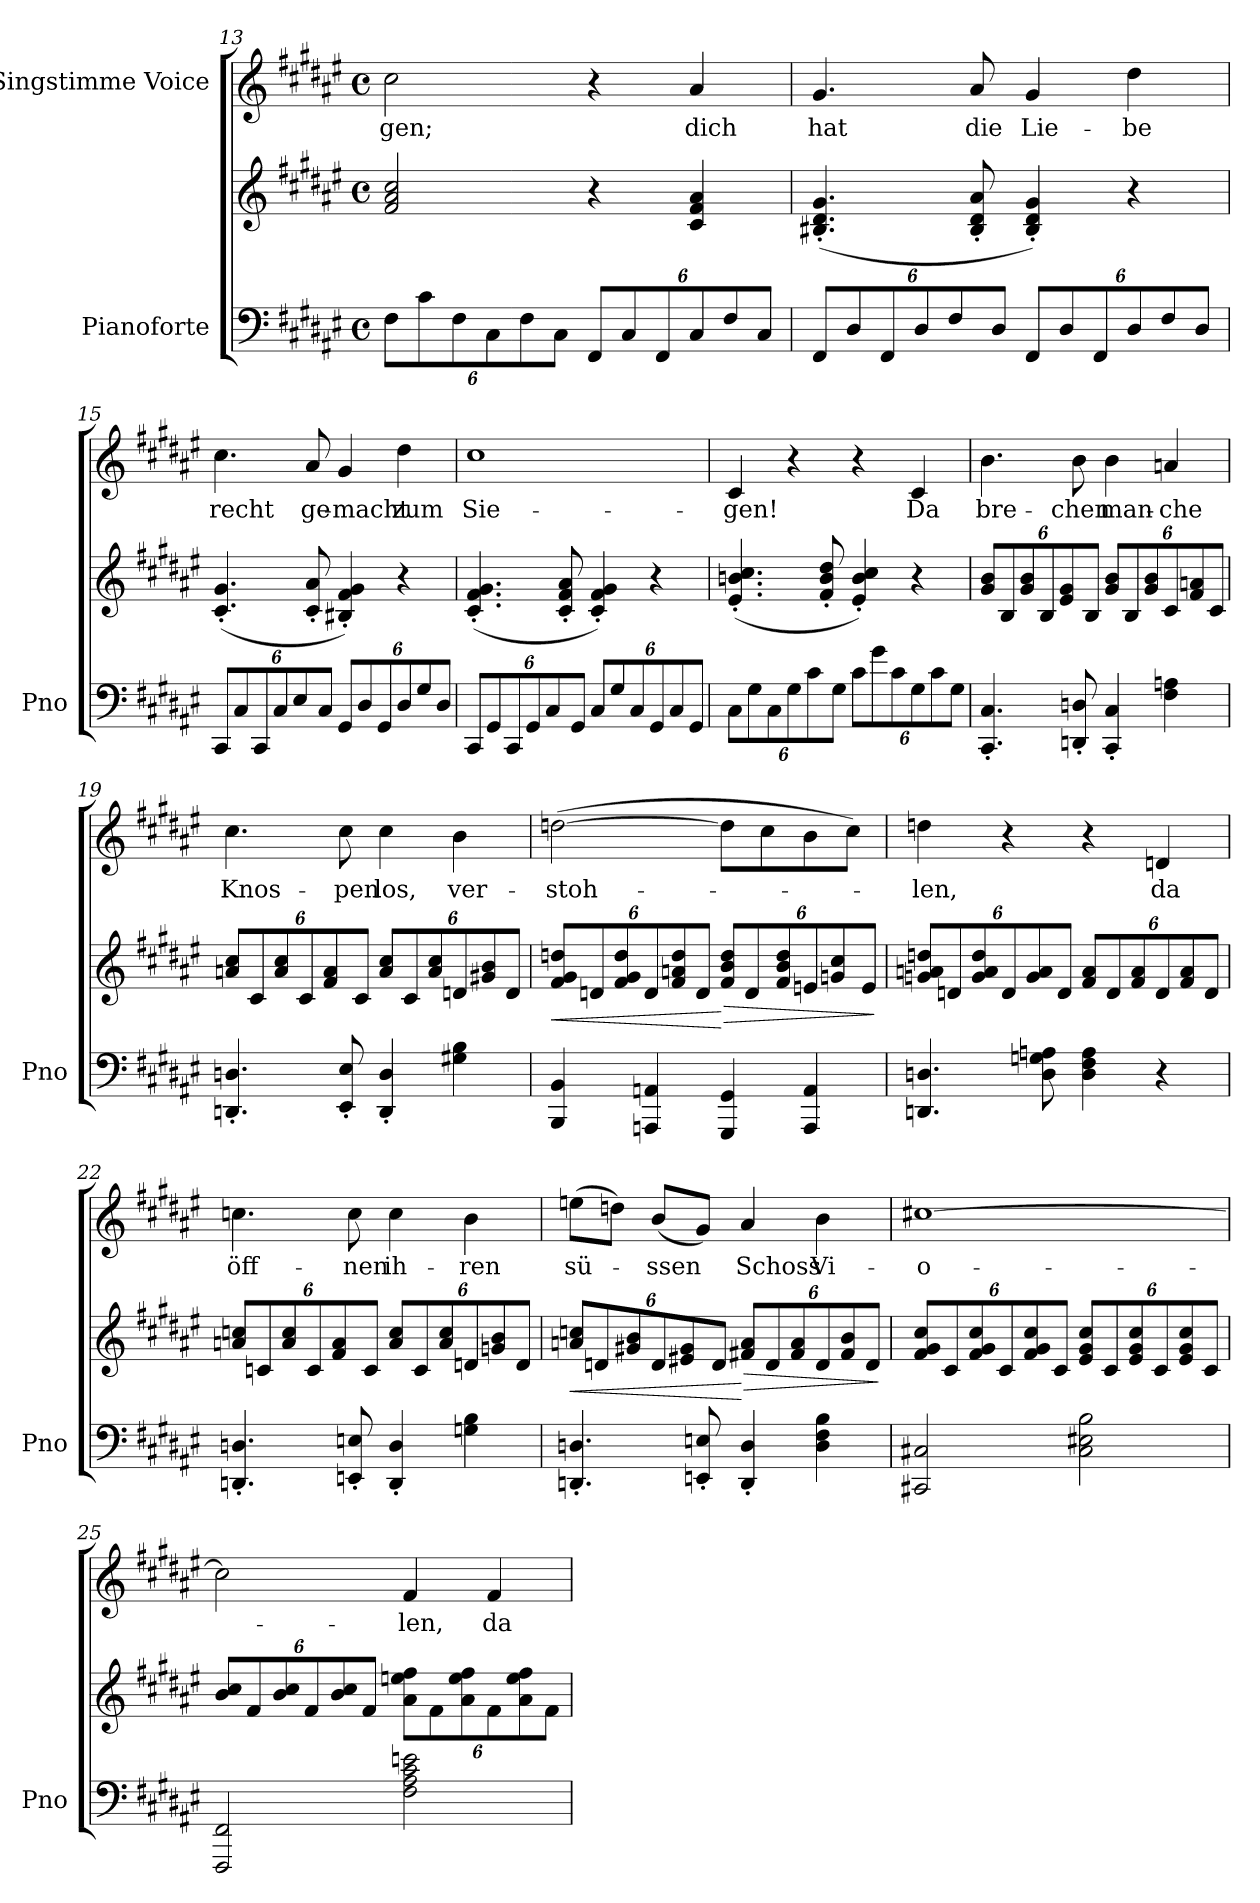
**kern	**kern	**dynam	**kern	**text
*part2	*part2	*part2	*part1	*part1
*staff3	*staff2	*staff2/3	*staff1	*staff1
*I"Pianoforte	*	*	*I"Singstimme Voice	*
*I'Pno	*	*	*	*
*clefF4	*clefG2	*	*clefG2	*
*k[f#c#g#d#a#e#]	*k[f#c#g#d#a#e#]	*	*k[f#c#g#d#a#e#]	*
*M4/4	*M4/4	*	*M4/4	*
*met(c)	*met(c)	*	*met(c)	*
=13	=13	=13	=13	=13
!	!	!	!	!LO:LY:b
12F#\L	2f#/ 2a#/ 2cc#/	.	2cc#\	-gen;
12c#\	.	.	.	.
12F#\	.	.	.	.
12C#\	.	.	.	.
12F#\	.	.	.	.
12C#\J	.	.	.	.
12FF#/L	4r	.	4r	.
12C#/	.	.	.	.
12FF#/	.	.	.	.
!	!	!	!	!LO:LY:b
12C#/	4c#/ 4f#/ 4a#/	.	4a#/	dich
12F#/	.	.	.	.
12C#/J	.	.	.	.
!!LO:LB:g=z
=14	=14	=14	=14	=14
!	!	!	!	!LO:LY:b
12FF#/L	(4.B#X/' 4.d#/' 4.g#/'	.	4.g#/	hat
12D#/	.	.	.	.
12FF#/	.	.	.	.
12D#/	.	.	.	.
12F#/	.	.	.	.
!	!	!	!	!LO:LY:b
.	8B#/' 8d#/' 8a#/'	.	8a#/	die
12D#/J	.	.	.	.
!	!	!	!	!LO:LY:b
12FF#/L	4B#/' 4d#/' 4g#/')	.	4g#/	Lie-
12D#/	.	.	.	.
12FF#/	.	.	.	.
!	!	!	!	!LO:LY:b
12D#/	4r	.	4dd#\	-be
12F#/	.	.	.	.
12D#/J	.	.	.	.
!!LO:PB:g=z
=15	=15	=15	=15	=15
!	!	!	!	!LO:LY:b
12CC#/L	(4.c#/' 4.g#/'	.	4.cc#\	recht
12C#/	.	.	.	.
12CC#/	.	.	.	.
12C#/	.	.	.	.
12E#/	.	.	.	.
!	!	!	!	!LO:LY:b
.	8c#/' 8a#/'	.	8a#/	ge-
12C#/J	.	.	.	.
!	!	!	!	!LO:LY:b
12GG#/L	4B#X/' 4f#/' 4g#/')	.	4g#/	-macht
12D#/	.	.	.	.
12GG#/	.	.	.	.
!	!	!	!	!LO:LY:b
12D#/	4r	.	4dd#\	zum
12G#/	.	.	.	.
12D#/J	.	.	.	.
=16	=16	=16	=16	=16
!	!	!	!	!LO:LY:b
12CC#/L	(4.c#/' 4.f#/' 4.g#/'	.	1cc#	Sie-
12GG#/	.	.	.	.
12CC#/	.	.	.	.
12GG#/	.	.	.	.
12C#/	.	.	.	.
.	8c#/' 8f#/' 8a#/'	.	.	.
12GG#/J	.	.	.	.
12C#/L	4c#/' 4f#/' 4g#/')	.	.	.
12G#/	.	.	.	.
12C#/	.	.	.	.
12GG#/	4r	.	.	.
12C#/	.	.	.	.
12GG#/J	.	.	.	.
!!LO:LB:g=z
=17	=17	=17	=17	=17
!	!	!	!	!LO:LY:b
12C#\L	(4.e#/' 4.bn/' 4.cc#/'	.	4c#/	-gen!
12G#\	.	.	.	.
12C#\	.	.	.	.
12G#\	.	.	4r	.
12c#\	.	.	.	.
.	8f#/' 8b/' 8dd#/'	.	.	.
12G#\J	.	.	.	.
12c#\L	4e#/' 4b/' 4cc#/')	.	4r	.
12g#\	.	.	.	.
12c#\	.	.	.	.
!	!	!	!	!LO:LY:b
12G#\	4r	.	4c#/	Da
12c#\	.	.	.	.
12G#\J	.	.	.	.
!!LO:LB:g=z
=18	=18	=18	=18	=18
!	!	!	!	!LO:LY:b
4.CC#/' 4.C#/'	12g#/ 12b/L	.	4.b\	bre-
.	12B/	.	.	.
.	12g#/ 12b/	.	.	.
.	12B/	.	.	.
.	12e#/ 12g#/	.	.	.
!	!	!	!	!LO:LY:b
8DDn/' 8Dn/'	.	.	8b\	-chen
.	12B/J	.	.	.
!	!	!	!	!LO:LY:b
4CC#/' 4C#/'	12g#/ 12b/L	.	4b\	man-
.	12B/	.	.	.
.	12g#/ 12b/	.	.	.
!	!	!	!	!LO:LY:b
4F#\ 4An\	12c#/	.	4an/	-che
.	12f#/ 12an/	.	.	.
.	12c#/J	.	.	.
=19	=19	=19	=19	=19
!	!	!	!	!LO:LY:b
4.DDn/' 4.Dn/'	12an/ 12cc#/L	.	4.cc#\	Knos-
.	12c#/	.	.	.
.	12a/ 12cc#/	.	.	.
.	12c#/	.	.	.
.	12f#/ 12a/	.	.	.
!	!	!	!	!LO:LY:b
8EE#/' 8E#/'	.	.	8cc#\	-pen
.	12c#/J	.	.	.
!	!	!	!	!LO:LY:b
4DD/' 4D/'	12a/ 12cc#/L	.	4cc#\	los,
.	12c#/	.	.	.
.	12a/ 12cc#/	.	.	.
!	!	!	!	!LO:LY:b
4G#X\ 4B\	12dn/	.	4b\	ver-
.	12g#X/ 12b/	.	.	.
.	12d/J	.	.	.
!!LO:LB:g=z
=20	=20	=20	=20	=20
!	!	!LO:HP:b	!	!LO:LY:b
4BBB/ 4BB/	12f#/ 12g#/ 12ddn/L	<	([2ddn\	-stoh-
.	12dn/	.	.	.
.	12f#/ 12g#/ 12dd/	.	.	.
4AAAn/ 4AAn/	12d/	.	.	.
.	12f#/ 12an/ 12dd/	.	.	.
.	12d/J	.	.	.
!	!	!LO:HP:n=1:b	!	!
4GGG#/ 4GG#/	12f#/ 12b/ 12dd/L	[ >	8dd\L]	.
.	12d/	.	.	.
.	.	.	8cc#\	.
.	12f#/ 12b/ 12dd/	.	.	.
4AAA/ 4AA/	12en/	.	8b\	.
.	12gn/ 12cc#/	.	.	.
.	.	.	8cc#\J)	.
.	12e/J	.	.	.
.	.	]	.	.
!!LO:LB:g=z
=21	=21	=21	=21	=21
!	!	!	!	!LO:LY:b
4.DDn/ 4.Dn/	12gn/ 12an/ 12ddn/L	.	4ddn\	-len,
.	12dn/	.	.	.
.	12g/ 12a/ 12dd/	.	.	.
.	12d/	.	4r	.
.	12g/ 12a/	.	.	.
8D\ 8Gn\ 8An\	.	.	.	.
.	12d/J	.	.	.
4D\ 4F#\ 4A\	12f#/ 12a/L	.	4r	.
.	12d/	.	.	.
.	12f#/ 12a/	.	.	.
!	!	!	!	!LO:LY:b
4r	12d/	.	4dn/	da
.	12f#/ 12a/	.	.	.
.	12d/J	.	.	.
=22	=22	=22	=22	=22
!	!	!	!	!LO:LY:b
4.DDn/' 4.Dn/'	12an/ 12ccn/L	.	4.ccn\	öff-
.	12cn/	.	.	.
.	12a/ 12cc/	.	.	.
.	12c/	.	.	.
.	12f#/ 12a/	.	.	.
!	!	!	!	!LO:LY:b
8EEn/' 8En/'	.	.	8cc\	-nen
.	12c/J	.	.	.
!	!	!	!	!LO:LY:b
4DD/' 4D/'	12a/ 12cc/L	.	4cc\	ih-
.	12c/	.	.	.
.	12a/ 12cc/	.	.	.
!	!	!	!	!LO:LY:b
4Gn\ 4B\	12dn/	.	4b\	-ren
.	12gn/ 12b/	.	.	.
.	12d/J	.	.	.
!!LO:PB:g=z
=23	=23	=23	=23	=23
!	!	!LO:HP:b	!	!LO:LY:b
4.DDn/' 4.Dn/'	12an/ 12ccn/L	<	(8een\L	sü-
.	12dn/	.	.	.
.	.	.	8ddn\J)	.
.	12g#X/ 12b/	.	.	.
!	!	!	!	!LO:LY:b
.	12d/	.	(8b/L	-ssen
.	12e#X/ 12g#/	.	.	.
8EEn/' 8En/'	.	.	8g#/J)	.
.	12d/J	.	.	.
!	!	!LO:HP:n=1:b	!	!LO:LY:b
4DD/' 4D/'	12f#X/ 12a/L	[ >	4a#/	Schoss
.	12d/	.	.	.
.	12f#/ 12a/	.	.	.
!	!	!	!	!LO:LY:b
4D\ 4F#\ 4B\	12d/	.	4b\	Vi-
.	12f#/ 12b/	.	.	.
.	12d/J	.	.	.
.	.	]	.	.
!!LO:LB:g=z
=24	=24	=24	=24	=24
!	!	!LO:DY:b	!	!LO:LY:b
!	!	!LO:DY:n=1:b	!	!
2CC#X/ 2C#X/	12f#/ 12g#/ 12cc#/L	p other-dynamics	[1cc#X	-o-
.	12c#/	.	.	.
.	12f#/ 12g#/ 12cc#/	.	.	.
.	12c#/	.	.	.
.	12f#/ 12g#/ 12cc#/	.	.	.
.	12c#/J	.	.	.
2C#\ 2E#X\ 2B\	12e#/ 12g#/ 12cc#/L	.	.	.
.	12c#/	.	.	.
.	12e#/ 12g#/ 12cc#/	.	.	.
.	12c#/	.	.	.
.	12e#/ 12g#/ 12cc#/	.	.	.
.	12c#/J	.	.	.
=25	=25	=25	=25	=25
2FFF#/ 2FF#/	12b/ 12cc#/L	.	2cc#\]	.
.	12f#/	.	.	.
.	12b/ 12cc#/	.	.	.
.	12f#/	.	.	.
.	12b/ 12cc#/	.	.	.
.	12f#/J	.	.	.
!	!	!	!	!LO:LY:b
2F#\ 2A#\ 2c#\ 2en\	12a#\ 12een\ 12ff#\L	.	4f#/	-len,
.	12f#\	.	.	.
.	12a#\ 12ee\ 12ff#\	.	.	.
!	!	!	!	!LO:LY:b
.	12f#\	.	4f#/	da
.	12a#\ 12ee\ 12ff#\	.	.	.
.	12f#\J	.	.	.
=	=	=	=	=
*-	*-	*-	*-	*-
